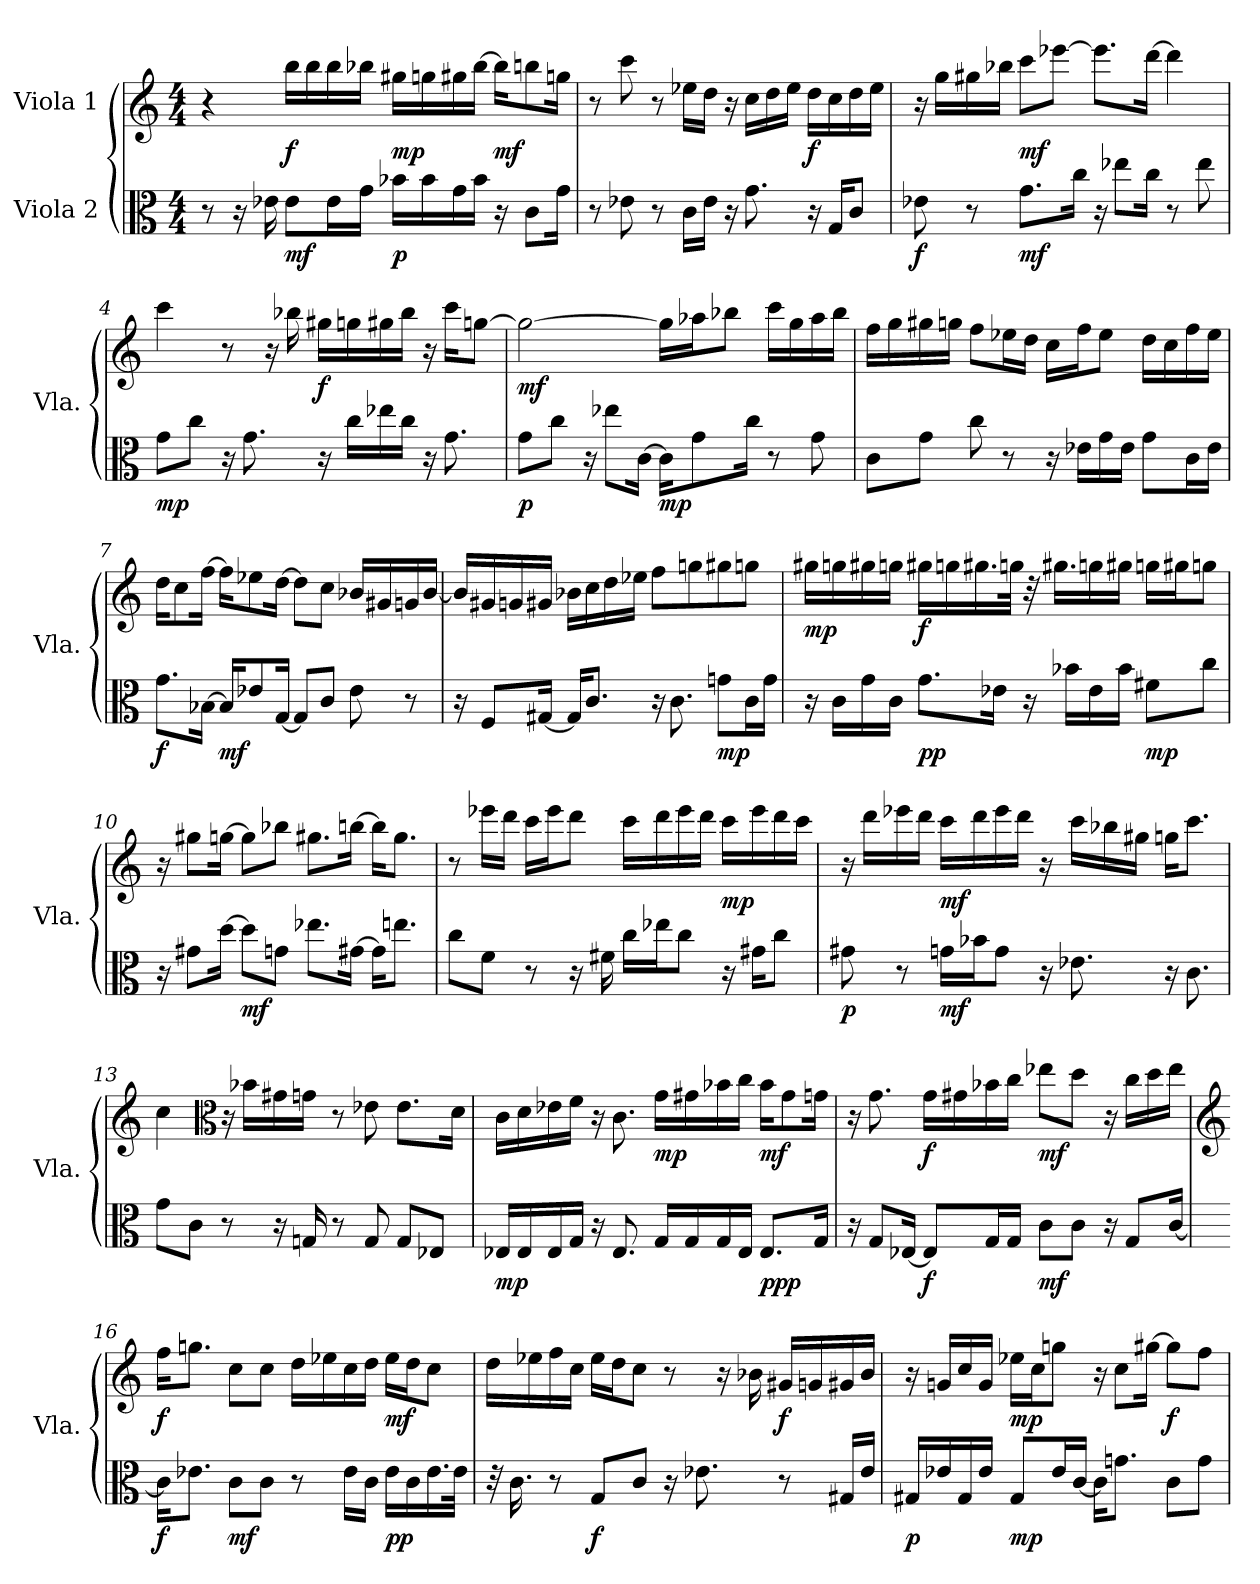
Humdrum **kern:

**kern	**dynam	**kern	**dynam
*part2	*part2	*part1	*part1
*staff2	*staff2	*staff1	*staff1
*I"Viola 2	*	*I"Viola 1	*
*I'Vla.	*	*I'Vla.	*
!!LO:PB:g=z
*clefC3	*	*clefG2	*
*k[]	*	*k[]	*
*C:	*	*C:	*
*M4/4	*	*M4/4	*
*MM100	*	*MM100	*
=1	=1	=1	=1
8r	.	4r	.
16r	.	.	.
16e-Xi\	.	.	.
8e-i\L	mf	16bbi\LL	f
.	.	16bbi\	.
16e-i\L	.	16bbi\	.
16gi\JJ	.	16bb-Xi\JJ	.
16b-Xi\LL	p	16gg#Xi\LL	mp
16b-i\	.	16ggni\	.
16gi\	.	16gg#Xi\	.
16b-i\JJ	.	[16bb-i\JJ	.
16r	.	16bb-i\KL]	mf
8ci\L	.	8bbni\	.
16gi\Jk	.	16ggni\Jk	.
=2	=2	=2	=2
8r	.	8r	.
8e-Xi\	.	8ccci\	.
8r	.	8r	.
16ci\LL	.	16ee-Xi\LL	.
16e-i\JJ	.	16ddi\JJ	.
16r	.	16r	.
8.gi\	.	16cci\LL	.
.	.	16ddi\	.
.	.	16ee-i\JJ	.
16r	.	16ddi\LL	f
16Gi/KL	.	16cci\	.
8ci/J	.	16ddi\	.
.	.	16ee-i\JJ	.
!!LO:LB:g=z
=3	=3	=3	=3
8e-Xi\	f	16r	.
.	.	16ggi\LL	.
8r	.	16gg#Xi\	.
.	.	16bb-Xi\JJ	.
8.gi\L	mf	8ccci\L	mf
.	.	[8eee-Xi\J	.
16cci\Jk	.	.	.
16r	.	8.eee-i\L]	.
8ee-Xi\L	.	.	.
16cci\Jk	.	[16dddi\Jk	.
8r	.	4dddi\]	.
8ee-i\	.	.	.
=4	=4	=4	=4
8gi\L	mp	4ccci\	.
8cci\J	.	.	.
16r	.	8r	.
8.gi\	.	.	.
.	.	16r	.
.	.	16bb-Xi\	.
16r	.	16gg#Xi\LL	f
16cci\LL	.	16ggni\	.
16ee-Xi\	.	16gg#Xi\	.
16cci\JJ	.	16bb-i\JJ	.
16r	.	16r	.
8.gi\	.	16ccci\KL	.
.	.	[8ggni\J	.
!!LO:LB:g=z
=5	=5	=5	=5
8gi\L	p	2ggi\_	mf
8cci\J	.	.	.
16r	.	.	.
8ee-Xi\L	.	.	.
[16ci\Jk	.	.	.
16ci\KL]	mp	16ggi\LL]	.
8gi\	.	16aa-Xi\J	.
.	.	8bb-Xi\J	.
16cci\Jk	.	.	.
8r	.	16ccci\LL	.
.	.	16ggi\	.
8gi\	.	16aa-i\	.
.	.	16bb-i\JJ	.
=6	=6	=6	=6
8ci\L	.	16ffi\LL	.
.	.	16ggi\	.
8gi\J	.	16gg#Xi\	.
.	.	16ggni\JJ	.
8cci\	.	8ffi\L	.
8r	.	16ee-Xi\L	.
.	.	16ddi\JJ	.
16r	.	16cci\LL	.
16e-Xi\LL	.	16ffi\J	.
16gi\	.	8ee-i\J	.
16e-i\JJ	.	.	.
8gi\L	.	16ddi\LL	.
.	.	16cci\	.
16ci\L	.	16ffi\	.
16e-i\JJ	.	16ee-i\JJ	.
!!LO:LB:g=z
=7	=7	=7	=7
8.gi\L	f	16ddi\KL	.
.	.	8cci\	.
[16B-Xi\Jk	.	[16ffi\Jk	.
16B-i/KL]	mf	16ffi\KL]	.
8e-Xi/	.	8ee-Xi\	.
[16Gi/Jk	.	[16ddi\Jk	.
8Gi/L]	.	8ddi\L]	.
8ci/J	.	8cci\J	.
8e-i\	.	16b-Xi/LL	.
.	.	16g#Xi/	.
8r	.	16gni/	.
.	.	[16b-i/JJ	.
=8	=8	=8	=8
16r	.	16b-i/LL]	.
8Fi/L	.	16g#Xi/	.
.	.	16gni/	.
[16G#Xi/Jk	.	16g#Xi/JJ	.
16G#i/KL]	.	16b-Xi\LL	.
8.ci/J	.	16cci\	.
.	.	16ddi\	.
.	.	16ee-Xi\JJ	.
16r	.	8ffi\L	.
8.ci\	.	.	.
.	.	8ggni\	.
8gni\L	mp	8gg#Xi\	.
16ci\L	.	8ggni\J	.
16gi\JJ	.	.	.
!!LO:LB:g=z
=9	=9	=9	=9
16r	.	16gg#Xi\LL	mp
16ci\LL	.	16ggni\	.
16gi\	.	16gg#Xi\	.
16ci\JJ	.	16ggni\JJ	.
8.gi\L	pp	16gg#Xi\LL	f
.	.	16ggni\	.
.	.	16.gg#Xi\	.
16e-Xi\Jk	.	.	.
.	.	32ggni\JJk	.
16r	.	32r	.
.	.	16.gg#Xi\LL	.
16b-Xi\LL	.	.	.
16e-i\	.	16ggni\	.
16b-i\JJ	.	16gg#Xi\JJ	.
8f#Xi\L	mp	16ggni\LL	.
.	.	16gg#Xi\J	.
8cci\J	.	8ggni\J	.
=10	=10	=10	=10
16r	.	16r	.
8g#Xi\L	.	8gg#Xi\L	.
[16ddi\Jk	.	[16ggni\Jk	.
8ddi\L]	mf	8ggi\L]	.
8gni\J	.	8bb-Xi\J	.
8.ee-Xi\L	.	8.gg#Xi\L	.
[16g#Xi\Jk	.	[16bbni\Jk	.
16g#i\KL]	.	16bbi\KL]	.
8.eeni\J	.	8.gg#i\J	.
!!LO:PB:g=z
=11	=11	=11	=11
8cci\L	.	8r	.
8fi\J	.	16eee-Xi\LL	.
.	.	16dddi\JJ	.
8r	.	16ccci\LL	.
.	.	16eee-i\J	.
16r	.	8dddi\J	.
16f#Xi\	.	.	.
16cci\LL	.	16ccci\LL	.
16ee-Xi\J	.	16dddi\	.
8cci\J	.	16eee-i\	.
.	.	16dddi\JJ	.
16r	.	16ccci\LL	mp
16g#Xi\KL	.	16eee-i\	.
8cci\J	.	16dddi\	.
.	.	16ccci\JJ	.
=12	=12	=12	=12
8g#Xi\	p	16r	.
.	.	16dddi\LL	.
8r	.	16eee-Xi\	.
.	.	16dddi\JJ	.
16gni\LL	mf	16ccci\LL	mf
16b-Xi\J	.	16dddi\	.
8gi\J	.	16eee-i\	.
.	.	16dddi\JJ	.
16r	.	16r	.
8.e-Xi\	.	16ccci\LL	.
.	.	16bb-Xi\	.
.	.	16gg#Xi\JJ	.
16r	.	16ggni\KL	.
8.ci\	.	8.ccci\J	.
!!LO:LB:g=z
=13	=13	=13	=13
8gi\L	.	4cci\	.
8ci\J	.	.	.
*	*	*clefC3	*
8r	.	16r	.
.	.	16b-Xi\LL	.
16r	.	16g#Xi\	.
16Gni/	.	16gni\JJ	.
8r	.	8r	.
8Gi/	.	8e-Xi\	.
8Gi/L	.	8.e-i\L	.
8E-Xi/J	.	.	.
.	.	16di\Jk	.
=14	=14	=14	=14
16E-Xi/LL	mp	16ci\LL	.
16E-i/	.	16di\	.
16E-i/	.	16e-Xi\	.
16Gi/JJ	.	16fi\JJ	.
16r	.	16r	.
8.E-i/	.	8.ci\	.
16Gi/LL	.	16gi\LL	mp
16Gi/	.	16g#Xi\	.
16Gi/	.	16b-Xi\	.
16E-i/JJ	.	16cci\JJ	.
8.E-i/L	ppp	16b-i\KL	mf
.	.	8g#i\	.
16Gi/Jk	.	16gni\Jk	.
=15	=15	=15	=15
16r	.	16r	.
8Gi/L	.	8.gi\	.
[16E-Xi/Jk	.	.	.
8E-i/L]	f	16gi\LL	f
.	.	16g#Xi\	.
16Gi/L	.	16b-Xi\	.
16Gi/JJ	.	16cci\JJ	.
8ci\L	mf	8ee-Xi\L	mf
8ci\J	.	8ddi\J	.
16r	.	16r	.
8Gi/L	.	16cci\LL	.
.	.	16ddi\	.
[16ci/Jk	.	16ee-i\JJ	.
!!LO:LB:g=z
=16	=16	=16	=16
*	*	*clefG2	*
16ci\KL]	f	16ffi\KL	f
8.e-Xi\J	.	8.ggni\J	.
8ci\L	mf	8cci\L	.
8ci\J	.	8cci\J	.
8r	.	16ddi\LL	.
.	.	16ee-Xi\	.
16e-i\LL	.	16cci\	.
16ci\JJ	.	16ddi\JJ	.
16e-i\LL	pp	16ee-i\LL	mf
16ci\	.	16ddi\J	.
16.e-i\	.	8cci\J	.
32e-i\JJk	.	.	.
=17	=17	=17	=17
32r	.	16ddi\LL	.
16.ci\	.	.	.
.	.	16ee-Xi\	.
8r	.	16ffi\	.
.	.	16cci\JJ	.
8Gi/L	f	16ee-i\LL	.
.	.	16ddi\J	.
8ci/J	.	8cci\J	.
16r	.	8r	.
8.e-Xi\	.	.	.
.	.	16r	.
.	.	16b-Xi\	.
8r	.	16g#Xi/LL	f
.	.	16gni/	.
16G#Xi/LL	.	16g#Xi/	.
16e-i/JJ	.	16b-i/JJ	.
!!LO:LB:g=z
=18	=18	=18	=18
16G#Xi/LL	p	16r	.
16e-Xi/	.	16gni/LL	.
16G#i/	.	16cci/	.
16e-i/JJ	.	16gi/JJ	.
8G#i/L	mp	16ee-Xi\LL	mp
.	.	16cci\J	.
16e-i/L	.	8ggni\J	.
[16ci/JJ	.	.	.
16ci\KL]	.	16r	.
8.gni\J	.	8cci\L	.
.	.	[16gg#Xi\Jk	.
8ci\L	.	8gg#i\L]	f
8gi\J	.	8ffi\J	.
=	=	=	=
*-	*-	*-	*-
